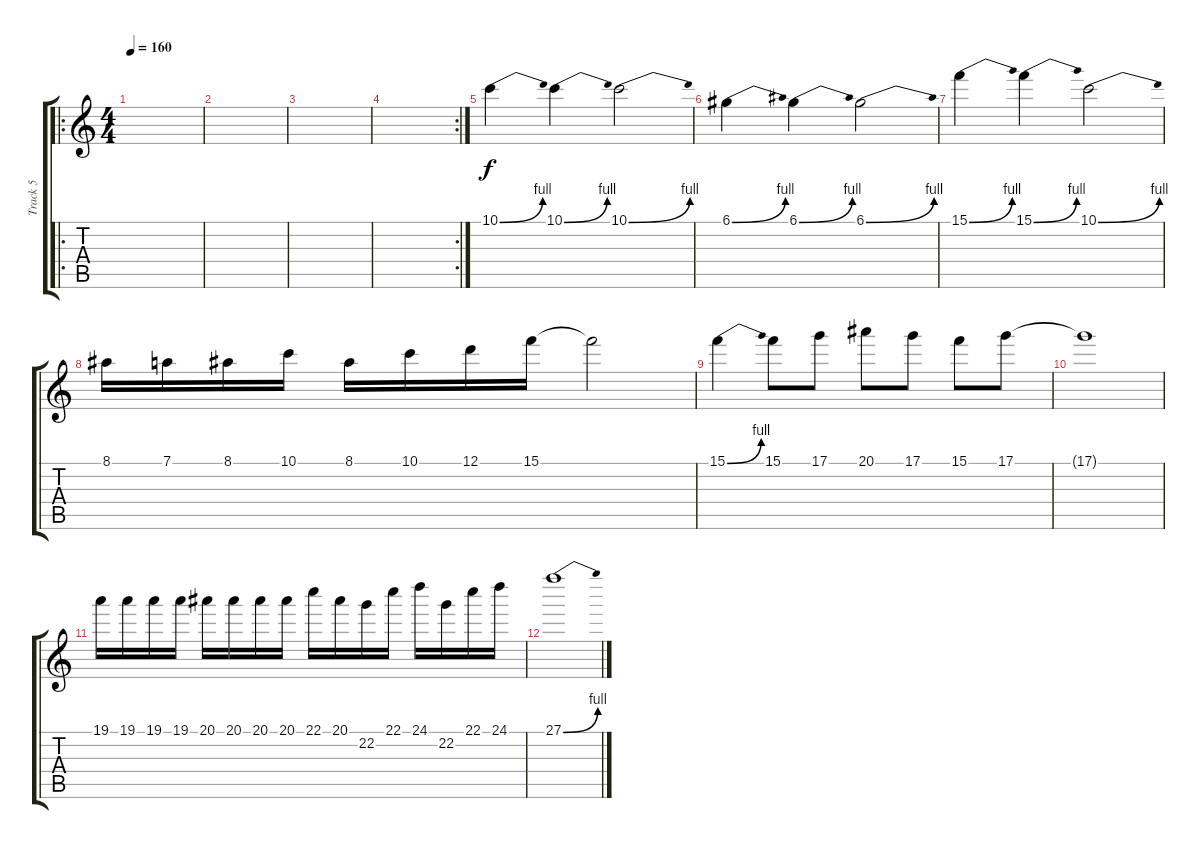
\track ("Track 5" "Track 5") {instrument distortionguitar}
\staff {score tabs}
\tuning (D4 A3 F3 C3 G2 D2) {hide}
\ro
\ts (4 4)
\tempo 160
\clef g2
\ks c
|
|
|
\rc 2
|
10.1{be (bend 0 0 60 4)}.4 10.1{be (bend 0 0 60 4)}.4 10.1{be (bend 0 0 60 4)}.2 |
6.1{be (bend 0 0 60 4)}.4 6.1{be (bend 0 0 60 4)}.4 6.1{be (bend 0 0 60 4)}.2 |
15.1{be (bend 0 0 60 4)}.4 15.1{be (bend 0 0 60 4)}.4 10.1{be (bend 0 0 60 4)}.2 |
8.1.16 7.1.16 8.1.16 10.1.16 8.1.16 10.1.16 12.1.16 15.1.16 15.1{t}.2 |
15.1{be (bend 0 0 60 4)}.4 15.1.8 17.1.8 20.1.8 17.1.8 15.1.8 17.1.8 |
17.1{t}.1 |
19.1.16 19.1.16 19.1.16 19.1.16 20.1.16 20.1.16 20.1.16 20.1.16 22.1.16 20.1.16 22.2.16 22.1.16 24.1.16 22.2.16 22.1.16 24.1.16 |
27.1{be (bend 0 0 60 4)}.1
